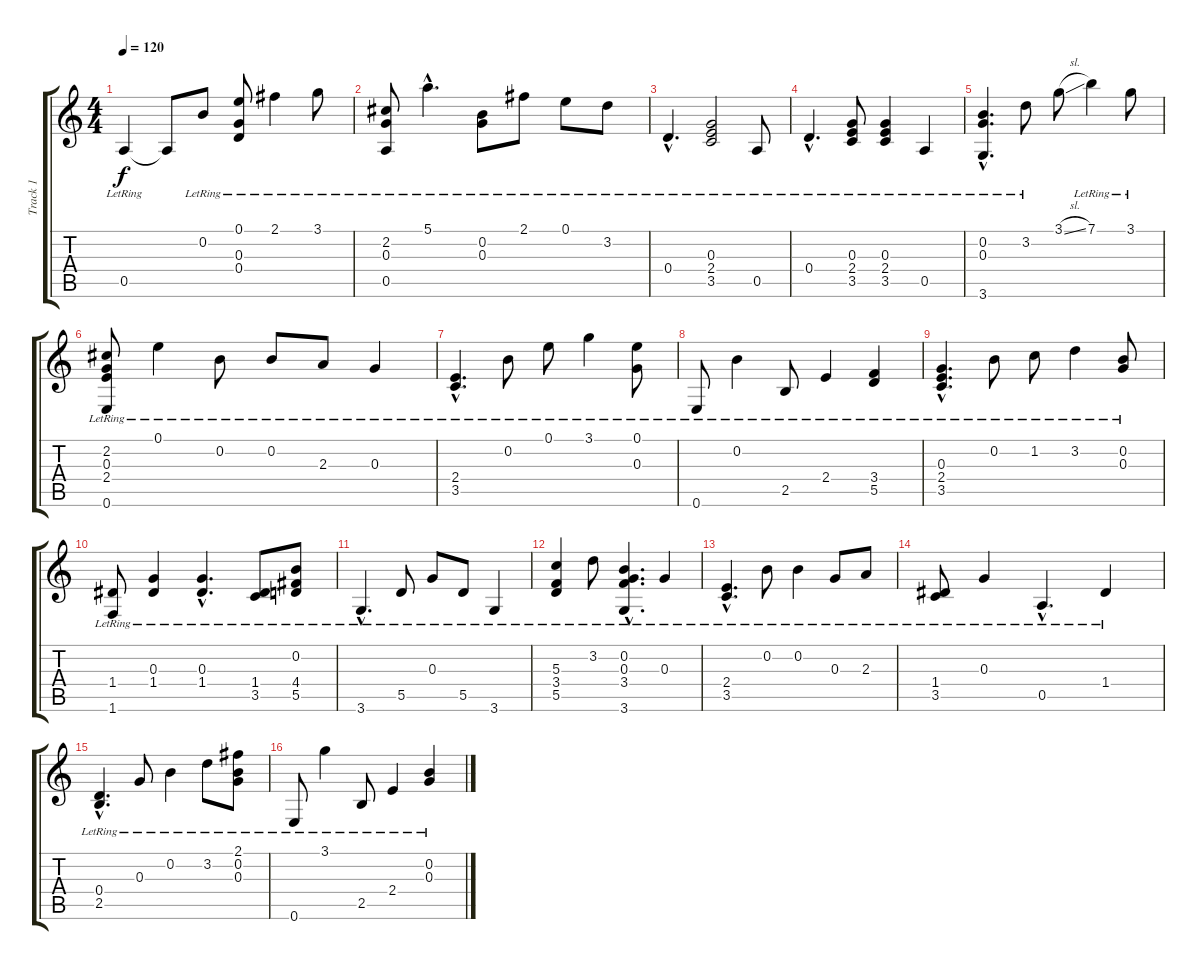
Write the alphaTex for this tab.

\track ("Track 1" "Track 1") {instrument acousticguitarnylon}
\staff {score tabs}
\tuning (E4 B3 G3 D3 A2 E2) {hide}
\ts (4 4)
\tempo 120
\clef g2
\ks c
0.5{lr}.4{dy f} 0.5{t}.8 0.2{lr}.8 (0.1{lr} 0.3{lr} 0.4{lr}).8 2.1{lr}.4 3.1{lr}.8 |
(2.2{lr} 0.3{lr} 0.5{lr}).8 5.1{hac lr}.4{d} (0.2{lr} 0.3{lr}).8 2.1{lr}.8 0.1{lr}.8 3.2{lr}.8 |
0.4{hac lr}.4{d} (0.3{lr} 2.4{lr} 3.5{lr}).2 0.5{lr}.8 |
0.4{hac lr}.4{d} (0.3{lr} 2.4{lr} 3.5{lr}).8 (0.3{lr} 2.4{lr} 3.5{lr}).4 0.5{lr}.4 |
(0.2{hac lr} 0.3{hac lr} 3.6{hac lr}).4{d} 3.2{lr}.8 3.1{sl}.8 7.1{lr}.4 3.1{lr}.8 |
(2.2{lr} 0.3{lr} 2.4{lr} 0.6{lr}).8 0.1{lr}.4 0.2{lr}.8 0.2{lr}.8 2.3{lr}.8 0.3{lr}.4 |
(2.4{hac lr} 3.5{hac lr}).4{d} 0.2{lr}.8 0.1{lr}.8 3.1{lr}.4 (0.1{lr} 0.3{lr}).8 |
0.6{lr}.8 0.2{lr}.4 2.5{lr}.8 2.4{lr}.4 (3.4{lr} 5.5{lr}).4 |
(0.3{hac lr} 2.4{hac lr} 3.5{hac lr}).4{d} 0.2{lr}.8 1.2{lr}.8 3.2{lr}.4 (0.2{lr} 0.3{lr}).8 |
(1.4{lr} 1.6{lr}).8 (0.3{lr} 1.4{lr}).4 (0.3{hac lr} 1.4{hac lr}).4{d} (1.4{lr} 3.5{lr}).8 (0.2{lr} 4.4{lr} 5.5{lr}).8 |
3.6{hac lr}.4{d} 5.5{lr}.8 0.3{lr}.8 5.5{lr}.8 3.6{lr}.4 |
(5.3{lr} 3.4{lr} 5.5{lr}).4 3.2{lr}.8 (0.2{hac lr} 0.3{hac lr} 3.4{hac lr} 3.6{hac lr}).4{d} 0.3{lr}.4 |
(2.4{hac lr} 3.5{hac lr}).4{d} 0.2{lr}.8 0.2{lr}.4 0.3{lr}.8 2.3{lr}.8 |
(1.4{lr} 3.5{lr}).8 0.3{lr}.4 0.5{hac lr}.4{d} 1.4{lr}.4 |
(0.4{hac lr} 2.5{hac lr}).4{d} 0.3{lr}.8 0.2{lr}.4 3.2{lr}.8 (2.1{lr} 0.2{lr} 0.3{lr}).8 |
0.6{lr}.8 3.1{lr}.4 2.5{lr}.8 2.4{lr}.4 (0.2{lr} 0.3{lr}).4
